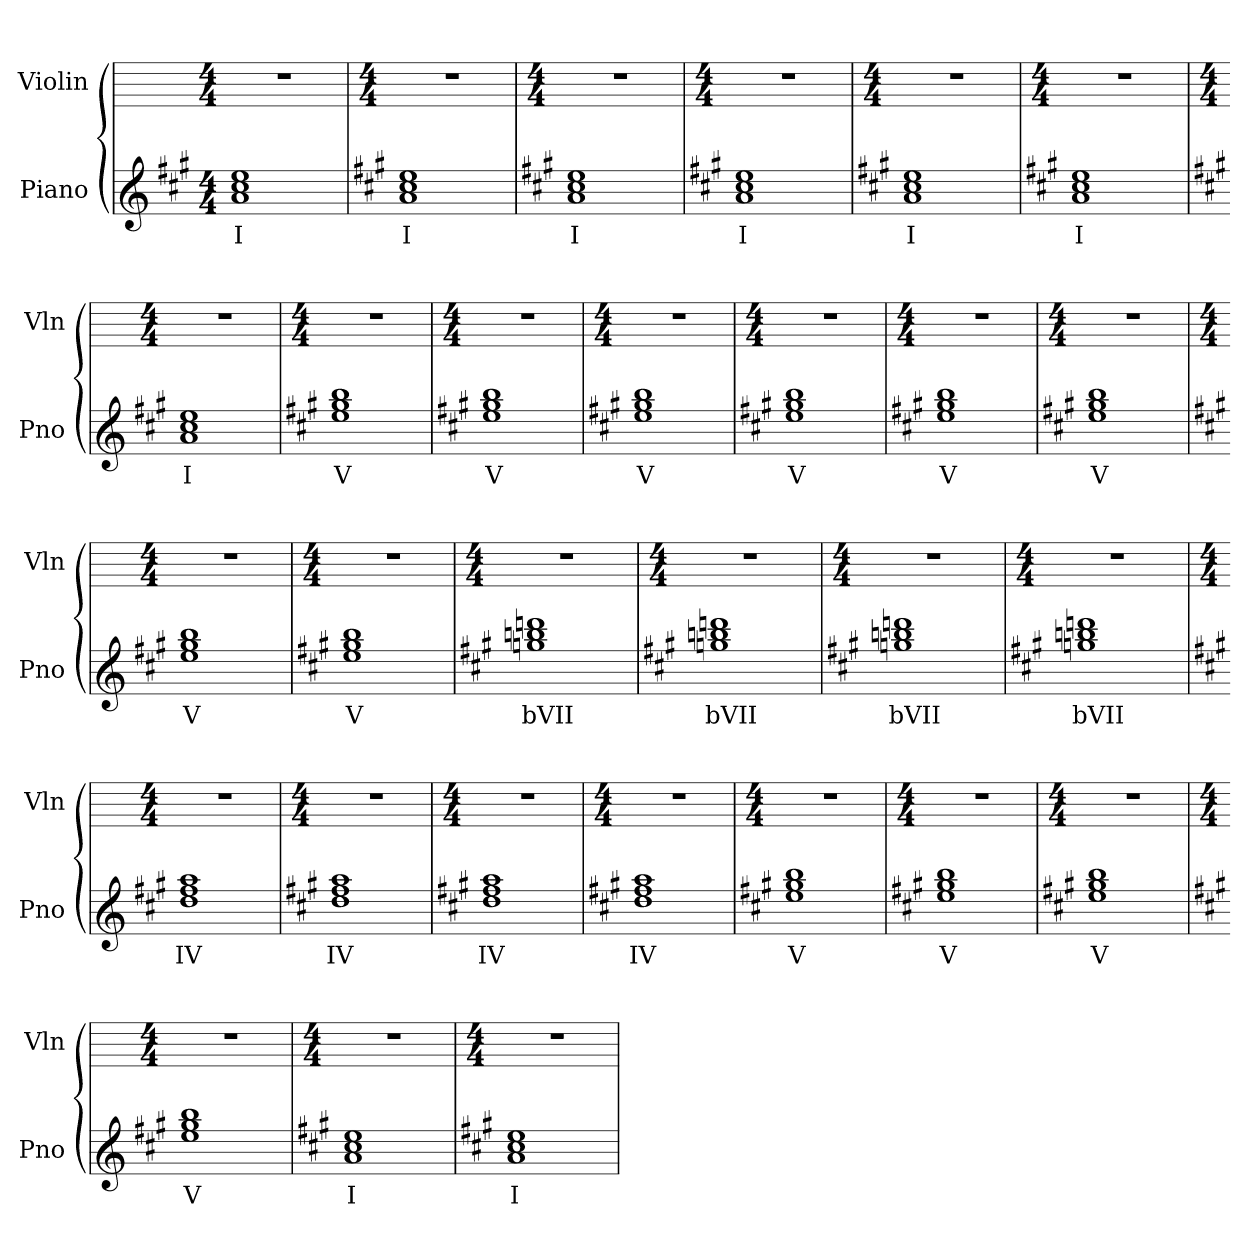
**kern	**text	**kern
*part2	*part2	*part1
*staff2	*staff2	*staff1
*I"Piano	*	*I"Violin
*I'Pno	*	*I'Vln
*k[f#c#g#]	*	*
*A:	*	*
*M4/4	*	*M4/4
=	=	=
1a 1cc# 1ee	I	1r
=	=	=
*k[f#c#g#]	*	*
*A:	*	*
*	*	*M4/4
1a 1cc# 1ee	I	1r
=	=	=
*k[f#c#g#]	*	*
*A:	*	*
*	*	*M4/4
1a 1cc# 1ee	I	1r
=	=	=
*k[f#c#g#]	*	*
*A:	*	*
*	*	*M4/4
1a 1cc# 1ee	I	1r
=	=	=
*k[f#c#g#]	*	*
*A:	*	*
*	*	*M4/4
1a 1cc# 1ee	I	1r
=	=	=
*k[f#c#g#]	*	*
*A:	*	*
*	*	*M4/4
1a 1cc# 1ee	I	1r
=	=	=
*k[f#c#g#]	*	*
*A:	*	*
*	*	*M4/4
1a 1cc# 1ee	I	1r
=	=	=
*k[f#c#g#]	*	*
*A:	*	*
*	*	*M4/4
1ee 1gg# 1bb	V	1r
=	=	=
*k[f#c#g#]	*	*
*A:	*	*
*	*	*M4/4
1ee 1gg# 1bb	V	1r
=	=	=
*k[f#c#g#]	*	*
*A:	*	*
*	*	*M4/4
1ee 1gg# 1bb	V	1r
=	=	=
*k[f#c#g#]	*	*
*A:	*	*
*	*	*M4/4
1ee 1gg# 1bb	V	1r
=	=	=
*k[f#c#g#]	*	*
*A:	*	*
*	*	*M4/4
1ee 1gg# 1bb	V	1r
=	=	=
*k[f#c#g#]	*	*
*A:	*	*
*	*	*M4/4
1ee 1gg# 1bb	V	1r
=	=	=
*k[f#c#g#]	*	*
*A:	*	*
*	*	*M4/4
1ee 1gg# 1bb	V	1r
=	=	=
*k[f#c#g#]	*	*
*A:	*	*
*	*	*M4/4
1ee 1gg# 1bb	V	1r
=	=	=
*k[f#c#g#]	*	*
*A:	*	*
*	*	*M4/4
1ggn 1bbn 1dddn	bVII	1r
=	=	=
*k[f#c#g#]	*	*
*A:	*	*
*	*	*M4/4
1ggn 1bbn 1dddn	bVII	1r
=	=	=
*k[f#c#g#]	*	*
*A:	*	*
*	*	*M4/4
1ggn 1bbn 1dddn	bVII	1r
=	=	=
*k[f#c#g#]	*	*
*A:	*	*
*	*	*M4/4
1ggn 1bbn 1dddn	bVII	1r
=	=	=
*k[f#c#g#]	*	*
*A:	*	*
*	*	*M4/4
1dd 1ff# 1aa	IV	1r
=	=	=
*k[f#c#g#]	*	*
*A:	*	*
*	*	*M4/4
1dd 1ff# 1aa	IV	1r
=	=	=
*k[f#c#g#]	*	*
*A:	*	*
*	*	*M4/4
1dd 1ff# 1aa	IV	1r
=	=	=
*k[f#c#g#]	*	*
*A:	*	*
*	*	*M4/4
1dd 1ff# 1aa	IV	1r
=	=	=
*k[f#c#g#]	*	*
*A:	*	*
*	*	*M4/4
1ee 1gg# 1bb	V	1r
=	=	=
*k[f#c#g#]	*	*
*A:	*	*
*	*	*M4/4
1ee 1gg# 1bb	V	1r
=	=	=
*k[f#c#g#]	*	*
*A:	*	*
*	*	*M4/4
1ee 1gg# 1bb	V	1r
=	=	=
*k[f#c#g#]	*	*
*A:	*	*
*	*	*M4/4
1ee 1gg# 1bb	V	1r
=	=	=
*k[f#c#g#]	*	*
*A:	*	*
*	*	*M4/4
1a 1cc# 1ee	I	1r
=	=	=
*k[f#c#g#]	*	*
*A:	*	*
*	*	*M4/4
1a 1cc# 1ee	I	1r
=	=	=
*-	*-	*-
